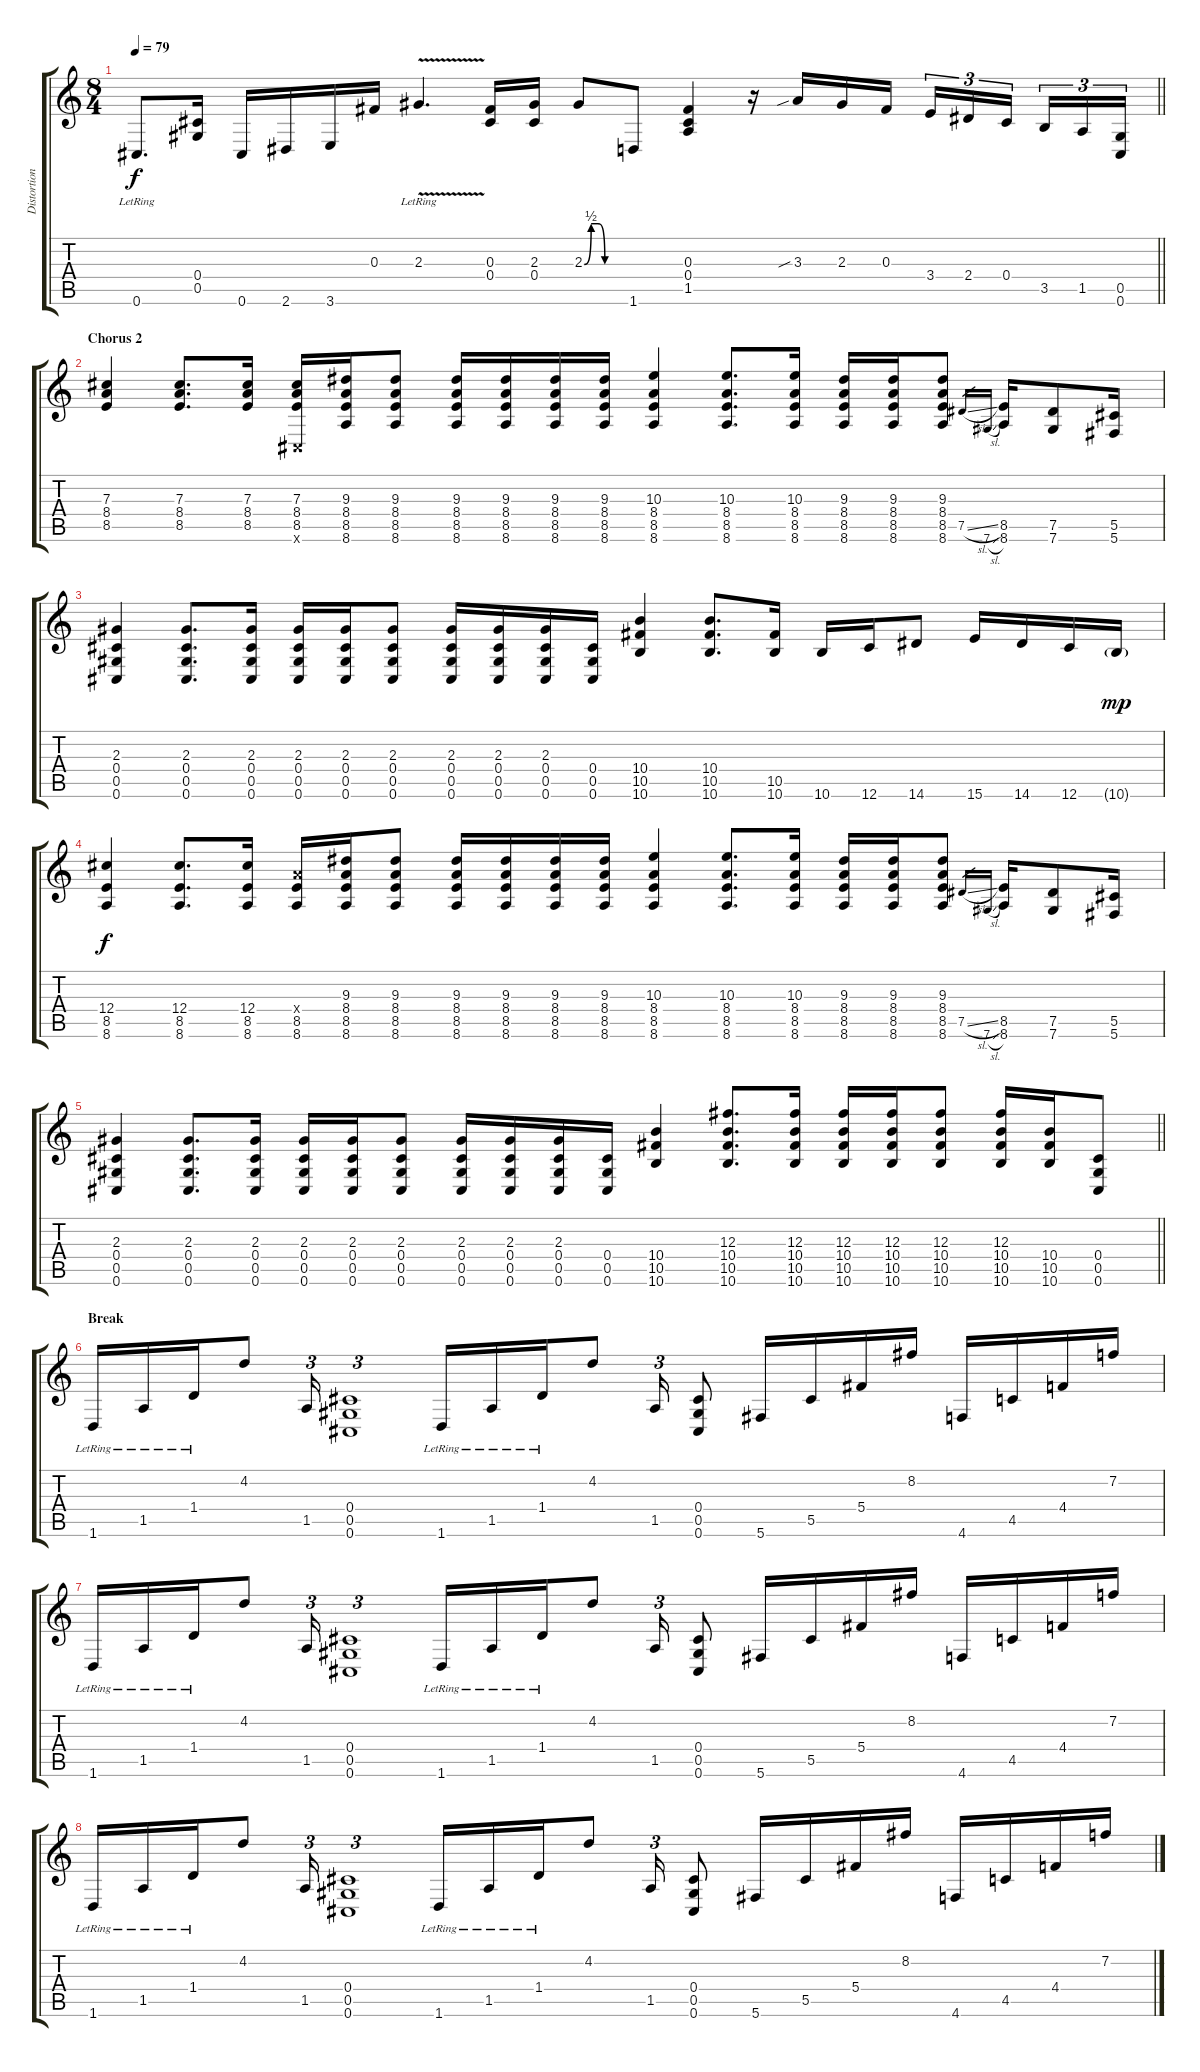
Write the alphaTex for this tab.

\track ("Distortion" "Distortion") {instrument distortionguitar}
\staff {score tabs}
\tuning (Eb4 Bb3 Gb3 Db3 Ab2 Db2) {hide}
\ts (8 4)
\tempo 79
\clef g2
\barLineRight lightlight
\ks c
0.6{lr}.8{d dy f} (0.4 0.5).16 0.6.16 2.6.16 3.6.16 0.3.16 2.3{v lr}.4{d} (0.3 0.4).16 (2.3 0.4).16 2.3{be (custom 0 0 10 2 20 2 30 0 60 0)}.8 1.6.8 (0.3 0.4 1.5).4 r.16 3.3{sib}.16 2.3.16 0.3.16 3.4.16{tu (3 2)} 2.4.16{tu (3 2)} 0.4.16{tu (3 2) beam splitsecondary} 3.5.16{tu (3 2)} 1.5.16{tu (3 2)} (0.5 0.6).16{tu (3 2)} |
\section ("" "Chorus 2")
(7.3 8.4 8.5).4 (7.3 8.4 8.5).8{d} (7.3 8.4 8.5).16 (7.3 8.4 8.5 0.6{x}).16 (9.3 8.4 8.5 8.6).16 (9.3 8.4 8.5 8.6).8 (9.3 8.4 8.5 8.6).16 (9.3 8.4 8.5 8.6).16 (9.3 8.4 8.5 8.6).16 (9.3 8.4 8.5 8.6).16 (10.3 8.4 8.5 8.6).4 (10.3 8.4 8.5 8.6).8{d} (10.3 8.4 8.5 8.6).16 (9.3 8.4 8.5 8.6).16 (9.3 8.4 8.5 8.6).16 (9.3 8.4 8.5 8.6).8 7.5{sl}.16{gr} 7.6{sl}.16{gr} (8.5 8.6).16 (7.5 7.6).8 (5.5 5.6).16 |
(2.3 0.4 0.5 0.6).4 (2.3 0.4 0.5 0.6).8{d} (2.3 0.4 0.5 0.6).16 (2.3 0.4 0.5 0.6).16 (2.3 0.4 0.5 0.6).16 (2.3 0.4 0.5 0.6).8 (2.3 0.4 0.5 0.6).16 (2.3 0.4 0.5 0.6).16 (2.3 0.4 0.5 0.6).16 (0.4 0.5 0.6).16 (10.4 10.5 10.6).4 (10.4 10.5 10.6).8{d} (10.5 10.6).16 10.6.16 12.6.16 14.6.8 15.6.16 14.6.16 12.6.16 10.6{g}.16{dy mp} |
(12.4 8.5 8.6).4{dy f} (12.4 8.5 8.6).8{d} (12.4 8.5 8.6).16 (8.4{x} 8.5 8.6).16 (9.3 8.4 8.5 8.6).16 (9.3 8.4 8.5 8.6).8 (9.3 8.4 8.5 8.6).16 (9.3 8.4 8.5 8.6).16 (9.3 8.4 8.5 8.6).16 (9.3 8.4 8.5 8.6).16 (10.3 8.4 8.5 8.6).4 (10.3 8.4 8.5 8.6).8{d} (10.3 8.4 8.5 8.6).16 (9.3 8.4 8.5 8.6).16 (9.3 8.4 8.5 8.6).16 (9.3 8.4 8.5 8.6).8 7.5{sl}.16{gr} 7.6{sl}.16{gr} (8.5 8.6).16 (7.5 7.6).8 (5.5 5.6).16 |
\barLineRight lightlight
(2.3 0.4 0.5 0.6).4 (2.3 0.4 0.5 0.6).8{d} (2.3 0.4 0.5 0.6).16 (2.3 0.4 0.5 0.6).16 (2.3 0.4 0.5 0.6).16 (2.3 0.4 0.5 0.6).8 (2.3 0.4 0.5 0.6).16 (2.3 0.4 0.5 0.6).16 (2.3 0.4 0.5 0.6).16 (0.4 0.5 0.6).16 (10.4 10.5 10.6).4 (12.3 10.4 10.5 10.6).8{d} (12.3 10.4 10.5 10.6).16 (12.3 10.4 10.5 10.6).16 (12.3 10.4 10.5 10.6).16 (12.3 10.4 10.5 10.6).8 (12.3 10.4 10.5 10.6).16 (10.4 10.5 10.6).16 (0.4 0.5 0.6).8 |
\section ("" "Break")
1.6{lr}.16 1.5{lr}.16 1.4{lr}.16 4.2.8 1.5.16{tu (3 2)} (0.4 0.5 0.6).1{tu (3 2)} 1.6{lr}.16 1.5{lr}.16 1.4{lr}.16 4.2.8 1.5.16{tu (3 2)} (0.4 0.5 0.6).8 5.6.16 5.5.16 5.4.16 8.2.16 4.6.16 4.5.16 4.4.16 7.2.16 |
1.6{lr}.16 1.5{lr}.16 1.4{lr}.16 4.2.8 1.5.16{tu (3 2)} (0.4 0.5 0.6).1{tu (3 2)} 1.6{lr}.16 1.5{lr}.16 1.4{lr}.16 4.2.8 1.5.16{tu (3 2)} (0.4 0.5 0.6).8 5.6.16 5.5.16 5.4.16 8.2.16 4.6.16 4.5.16 4.4.16 7.2.16 |
1.6{lr}.16 1.5{lr}.16 1.4{lr}.16 4.2.8 1.5.16{tu (3 2)} (0.4 0.5 0.6).1{tu (3 2)} 1.6{lr}.16 1.5{lr}.16 1.4{lr}.16 4.2.8 1.5.16{tu (3 2)} (0.4 0.5 0.6).8 5.6.16 5.5.16 5.4.16 8.2.16 4.6.16 4.5.16 4.4.16 7.2.16
